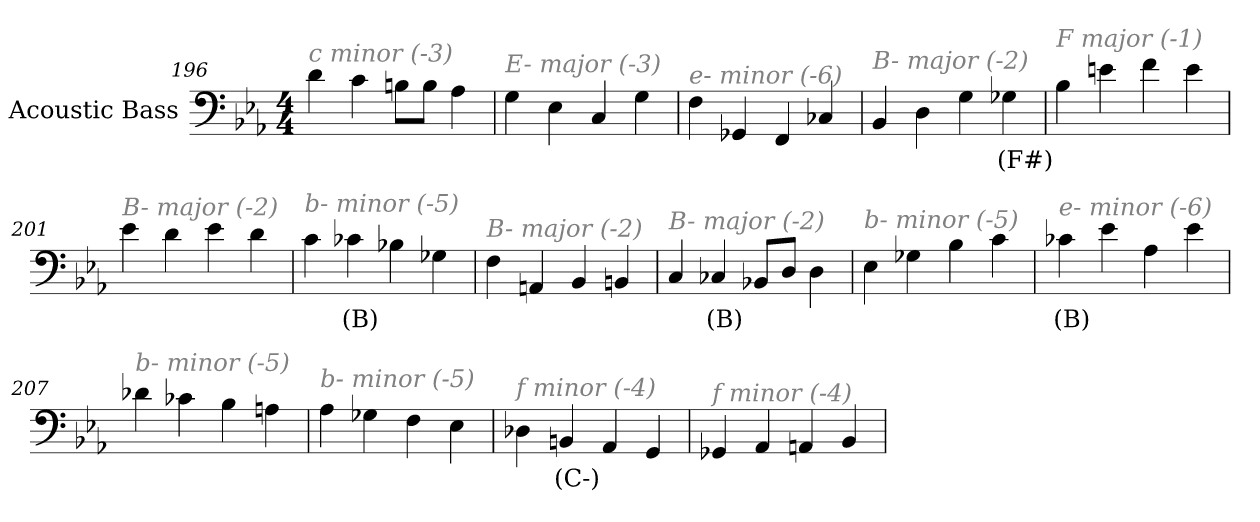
**kern	**text
*part1	*part1
*staff1	*staff1
*I"Acoustic Bass	*
*clefF4	*
*ITrd7c12	*
*k[b-e-a-]	*
*E-:	*
*M4/4	*
=196	=196
!LO:TX:i:color=#808080:t=c minor (-3)	!
4D	.
4C	.
8BBnL	.
8BBJ	.
4AA-	.
=197	=197
!LO:TX:i:color=#808080:t=E- major (-3)	!
4GG	.
4EE-	.
4CC	.
4GG	.
=198	=198
!LO:TX:i:color=#808080:t=e- minor (-6)	!
4FF	.
4GGG-X	.
4FFF	.
4CC-X	.
=199	=199
!LO:TX:i:color=#808080:t=B- major (-2)	!
4BBB-	.
4DD	.
4GG	.
4GG-Xi	(F#)
=200	=200
!LO:TX:i:color=#808080:t=F major (-1)	!
4BB-	.
4En	.
4F	.
4E	.
=201	=201
!LO:TX:i:color=#808080:t=B- major (-2)	!
4E-	.
4D	.
4E-	.
4D	.
=202	=202
!LO:TX:i:color=#808080:t=b- minor (-5)	!
4C	.
4C-Xi	(B)
4BB-X	.
4GG-X	.
=203	=203
!LO:TX:i:color=#808080:t=B- major (-2)	!
4FF	.
4AAAn	.
4BBB-	.
4BBBn	.
=204	=204
!LO:TX:i:color=#808080:t=B- major (-2)	!
4CC	.
4CC-Xi	(B)
8BBB-XL	.
8DDJ	.
4DD	.
=205	=205
!LO:TX:i:color=#808080:t=b- minor (-5)	!
4EE-	.
4GG-X	.
4BB-	.
4C	.
=206	=206
!LO:TX:i:color=#808080:t=e- minor (-6)	!
4C-Xi	(B)
4E-	.
4AA-	.
4E-	.
=207	=207
!LO:TX:i:color=#808080:t=b- minor (-5)	!
4D-X	.
4C-X	.
4BB-	.
4AAn	.
=208	=208
!LO:TX:i:color=#808080:t=b- minor (-5)	!
4AA-	.
4GG-X	.
4FF	.
4EE-	.
=209	=209
!LO:TX:i:color=#808080:t=f minor (-4)	!
4DD-X	.
4BBBni	(C-)
4AAA-	.
4GGG	.
=210	=210
!LO:TX:i:color=#808080:t=f minor (-4)	!
4GGG-X	.
4AAA-	.
4AAAn	.
4BBB-	.
=	=
*-	*-
